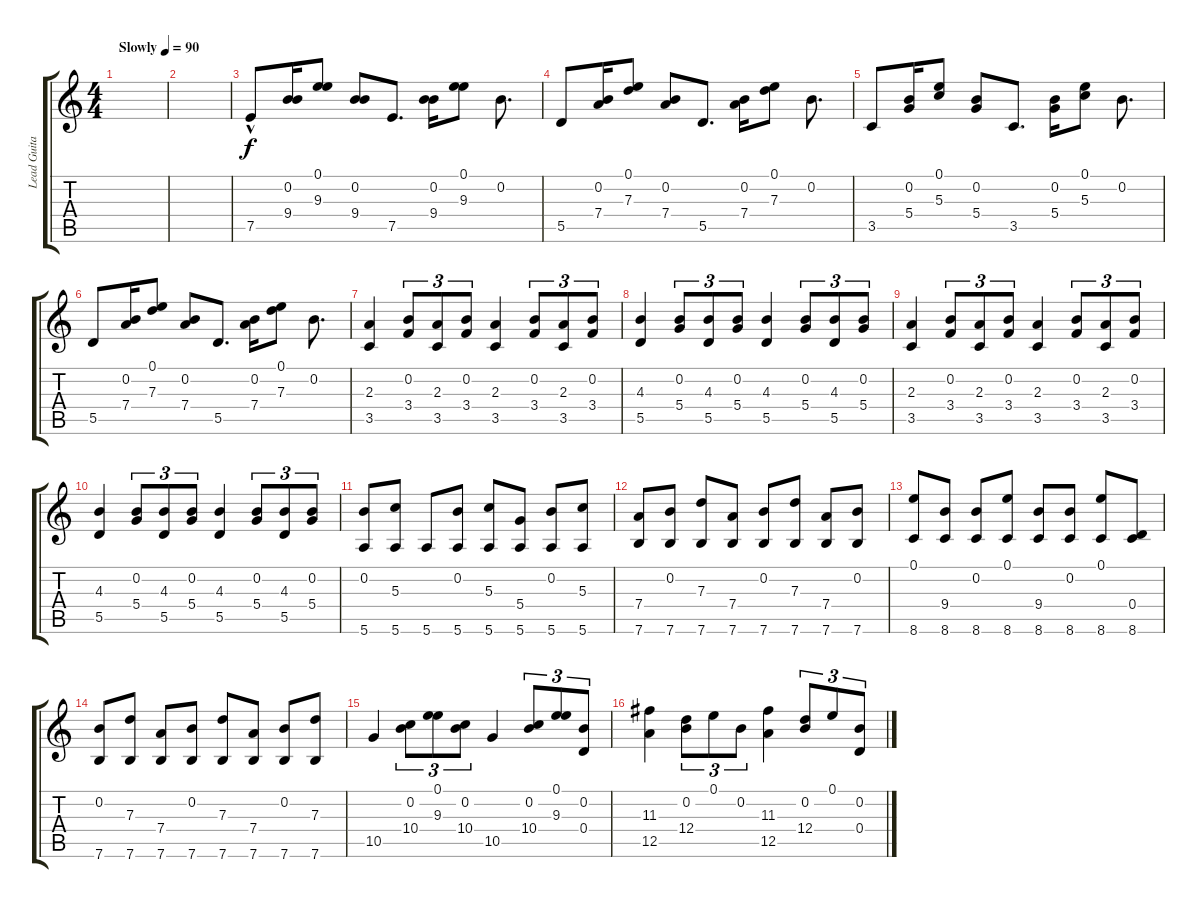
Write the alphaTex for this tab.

\track ("Lead Guitar" "Lead Guita") {instrument acousticguitarnylon}
\staff {score tabs}
\tuning (E4 B3 G3 D3 A2 E2) {hide}
\ts (4 4)
\tempo (90 "Slowly")
\clef g2
\ks c
|
|
7.5{hac}.8 (0.2 9.4).16{dy f} (0.1 9.3).8 (0.2 9.4).8 7.5.8{d} (0.2 9.4).16 (0.1 9.3).8 0.2.8{d} |
5.5.8 (0.2 7.4).16 (0.1 7.3).8 (0.2 7.4).8 5.5.8{d} (0.2 7.4).16 (0.1 7.3).8 0.2.8{d} |
3.5.8 (0.2 5.4).16 (0.1 5.3).8 (0.2 5.4).8 3.5.8{d} (0.2 5.4).16 (0.1 5.3).8 0.2.8{d} |
5.5.8 (0.2 7.4).16 (0.1 7.3).8 (0.2 7.4).8 5.5.8{d} (0.2 7.4).16 (0.1 7.3).8 0.2.8{d} |
(2.3 3.5).4 (0.2 3.4).8{tu (3 2)} (2.3 3.5).8{tu (3 2)} (0.2 3.4).8{tu (3 2)} (2.3 3.5).4 (0.2 3.4).8{tu (3 2)} (2.3 3.5).8{tu (3 2)} (0.2 3.4).8{tu (3 2)} |
(4.3 5.5).4 (0.2 5.4).8{tu (3 2)} (4.3 5.5).8{tu (3 2)} (0.2 5.4).8{tu (3 2)} (4.3 5.5).4 (0.2 5.4).8{tu (3 2)} (4.3 5.5).8{tu (3 2)} (0.2 5.4).8{tu (3 2)} |
(2.3 3.5).4 (0.2 3.4).8{tu (3 2)} (2.3 3.5).8{tu (3 2)} (0.2 3.4).8{tu (3 2)} (2.3 3.5).4 (0.2 3.4).8{tu (3 2)} (2.3 3.5).8{tu (3 2)} (0.2 3.4).8{tu (3 2)} |
(4.3 5.5).4 (0.2 5.4).8{tu (3 2)} (4.3 5.5).8{tu (3 2)} (0.2 5.4).8{tu (3 2)} (4.3 5.5).4 (0.2 5.4).8{tu (3 2)} (4.3 5.5).8{tu (3 2)} (0.2 5.4).8{tu (3 2)} |
(0.2 5.6).8 (5.3 5.6).8 5.6.8 (0.2 5.6).8 (5.3 5.6).8 (5.4 5.6).8 (0.2 5.6).8 (5.3 5.6).8 |
(7.4 7.6).8 (0.2 7.6).8 (7.3 7.6).8 (7.4 7.6).8 (0.2 7.6).8 (7.3 7.6).8 (7.4 7.6).8 (0.2 7.6).8 |
(0.1 8.6).8 (9.4 8.6).8 (0.2 8.6).8 (0.1 8.6).8 (9.4 8.6).8 (0.2 8.6).8 (0.1 8.6).8 (0.4 8.6).8 |
(0.2 7.6).8 (7.3 7.6).8 (7.4 7.6).8 (0.2 7.6).8 (7.3 7.6).8 (7.4 7.6).8 (0.2 7.6).8 (7.3 7.6).8 |
10.5.4 (0.2 10.4).8{tu (3 2)} (0.1 9.3).8{tu (3 2)} (0.2 10.4).8{tu (3 2)} 10.5.4 (0.2 10.4).8{tu (3 2)} (0.1 9.3).8{tu (3 2)} (0.2 0.4).8{tu (3 2)} |
(11.3 12.5).4 (0.2 12.4).8{tu (3 2)} 0.1.8{tu (3 2)} 0.2.8{tu (3 2)} (11.3 12.5).4 (0.2 12.4).8{tu (3 2)} 0.1.8{tu (3 2)} (0.2 0.4).8{tu (3 2)}
